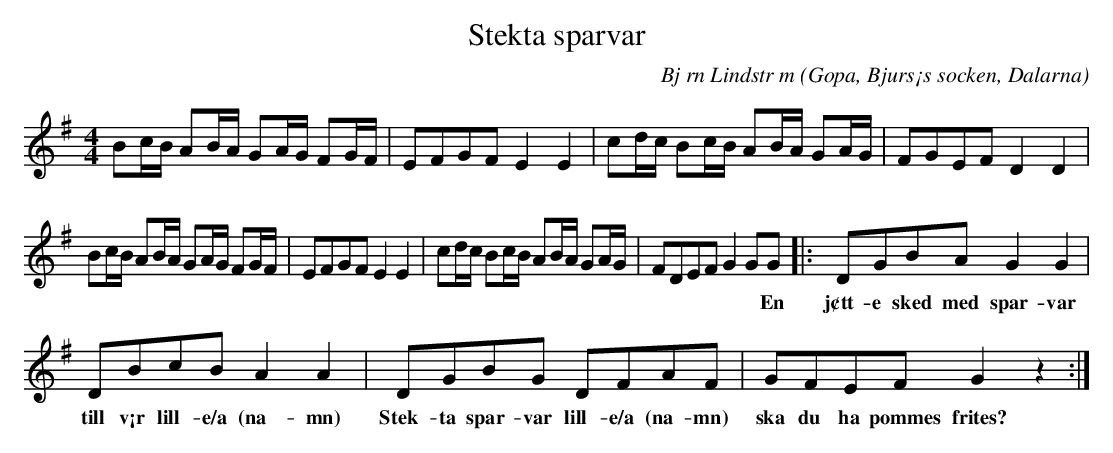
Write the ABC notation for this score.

X:1
C:Bj rn Lindstr m
T:Stekta sparvar
O:Gopa, Bjurs¡s socken, Dalarna
M:4/4
L:1/8
K:G
Bc/B/ AB/A/ GA/G/ FG/F/ | EFGF E2 E2 | cd/c/ Bc/B/ AB/A/ GA/G/ | FGEF D2 D2 |%4
w: ||||
 Bc/B/ AB/A/ GA/G/ FG/F/ | EFGF E2 E2 | cd/c/ Bc/B/ AB/A/ GA/G/ | FDEF G2 GG |: DGBA G2 G2 | %9
w: |||* * * * * * En|j¢tt- e sked med spar- var|
 DBcB A2 A2 | DGBG DFAF | GFEF G2 z2 :| %12
w: till v¡r lill- e/a (na- mn)|Stek- ta spar- var lill- e/a (na- mn)|ska du ha pommes frites?|
